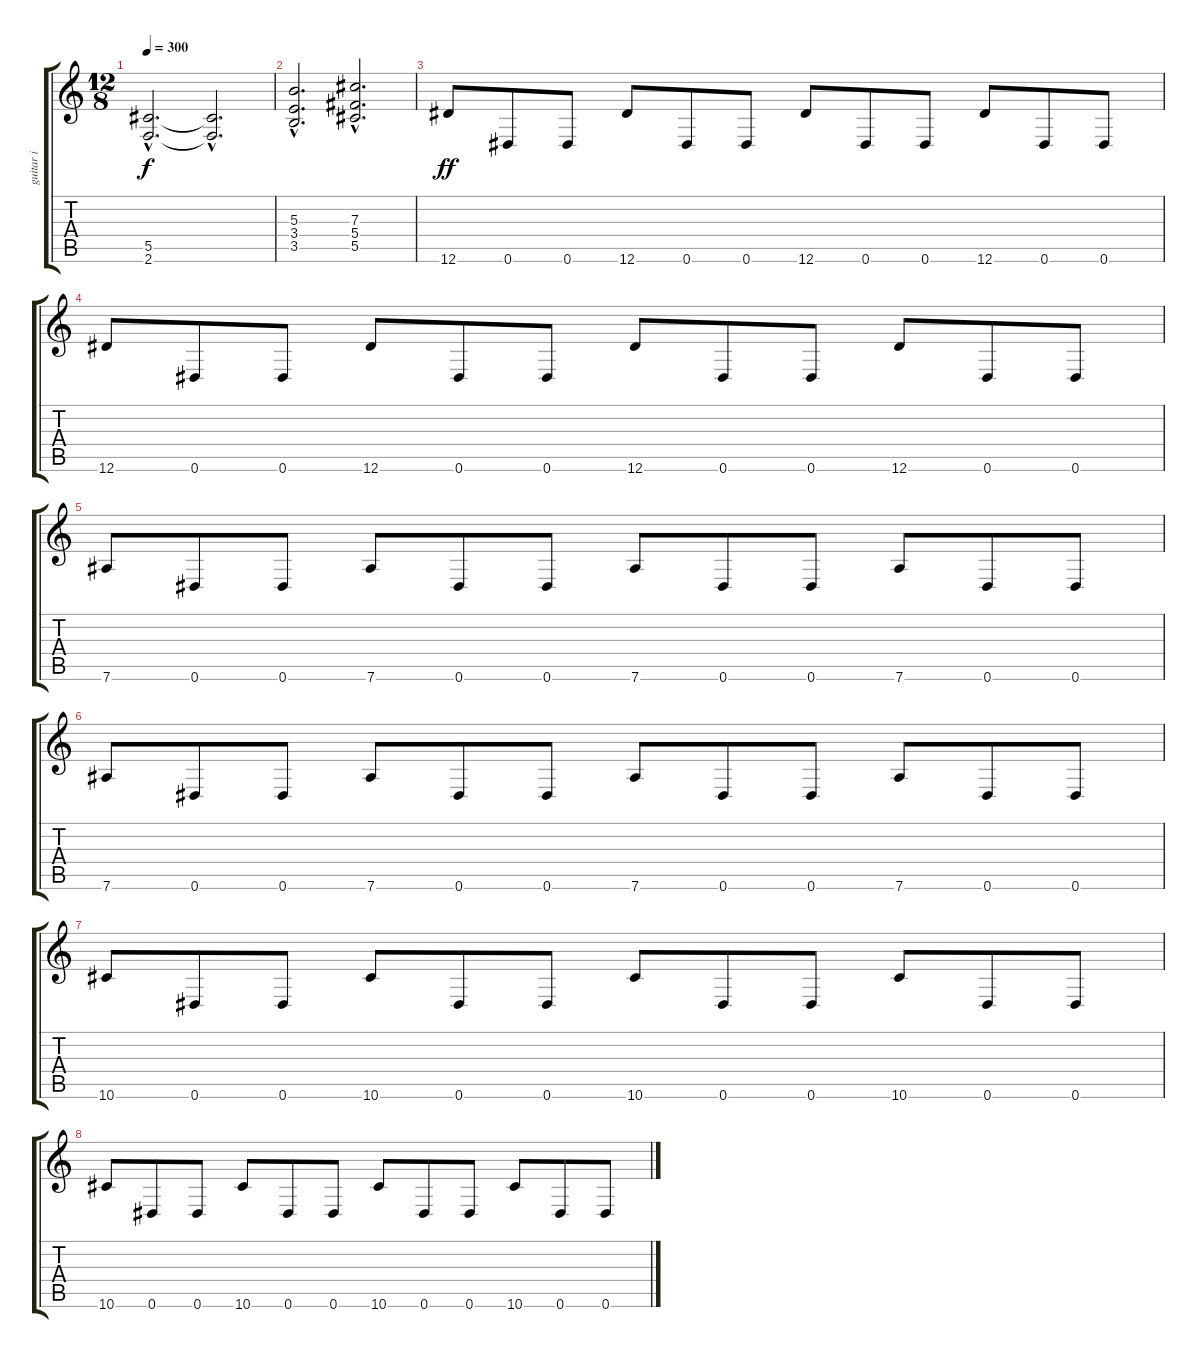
\track ("guitar i" "guitar i") {instrument overdrivenguitar}
\staff {score tabs}
\tuning (Eb4 Bb3 Gb3 Db3 Ab2 Eb2) {hide}
\ts (12 8)
\tempo 300
\clef g2
\ks c
(5.5{hac} 2.6{hac}).2{d dy f} (5.5{hac t} 2.6{hac t}).2{d} |
(5.3{hac} 3.4{hac} 3.5{hac}).2{d} (7.3{hac} 5.4{hac} 5.5{hac}).2{d} |
12.6.8{dy ff} 0.6.8 0.6.8 12.6.8 0.6.8 0.6.8 12.6.8 0.6.8 0.6.8 12.6.8 0.6.8 0.6.8 |
12.6.8 0.6.8 0.6.8 12.6.8 0.6.8 0.6.8 12.6.8 0.6.8 0.6.8 12.6.8 0.6.8 0.6.8 |
7.6.8 0.6.8 0.6.8 7.6.8 0.6.8 0.6.8 7.6.8 0.6.8 0.6.8 7.6.8 0.6.8 0.6.8 |
7.6.8 0.6.8 0.6.8 7.6.8 0.6.8 0.6.8 7.6.8 0.6.8 0.6.8 7.6.8 0.6.8 0.6.8 |
10.6.8 0.6.8 0.6.8 10.6.8 0.6.8 0.6.8 10.6.8 0.6.8 0.6.8 10.6.8 0.6.8 0.6.8 |
10.6.8 0.6.8 0.6.8 10.6.8 0.6.8 0.6.8 10.6.8 0.6.8 0.6.8 10.6.8 0.6.8 0.6.8
